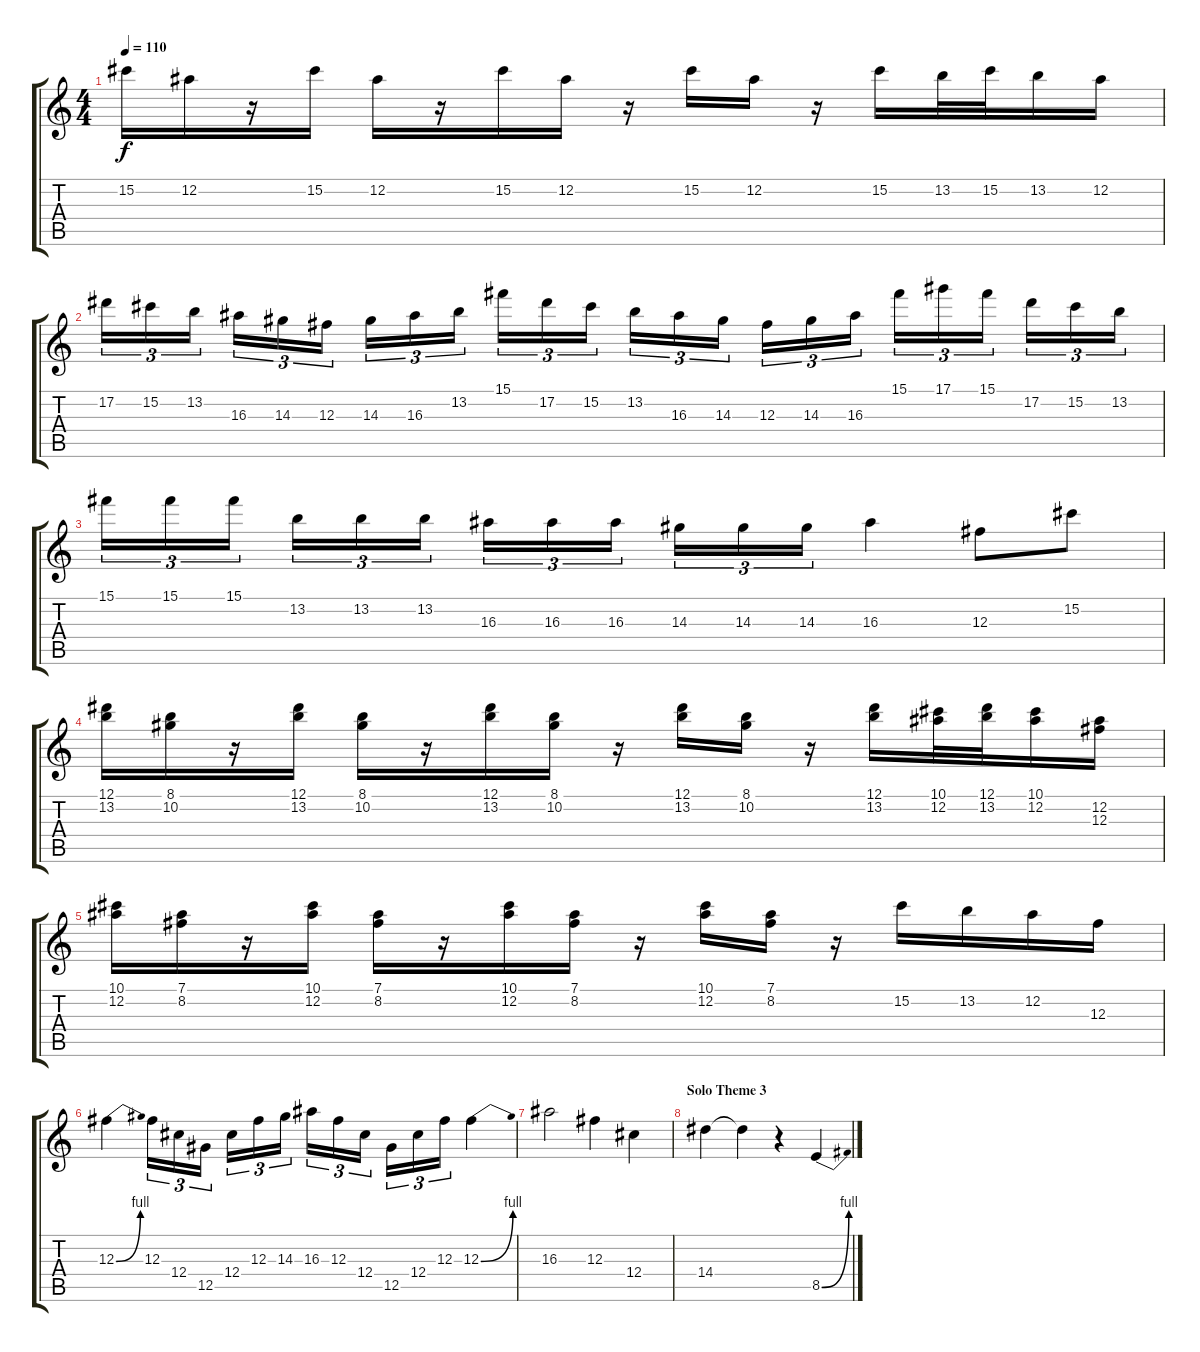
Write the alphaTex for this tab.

\track "" {instrument distortionguitar}
\staff {score tabs}
\tuning (Eb4 Bb3 Gb3 Db3 Ab2 Eb2) {hide}
\ts (4 4)
\tempo 110
\clef g2
\ks c
15.2.16{dy f} 12.2.16 r.16 15.2.16 12.2.16 r.16 15.2.16 12.2.16 r.16 15.2.16 12.2.16 r.16 15.2.16 13.2.32 15.2.32 13.2.16 12.2.16 |
17.2.16{tu (3 2)} 15.2.16{tu (3 2)} 13.2.16{tu (3 2)} 16.3.16{tu (3 2)} 14.3.16{tu (3 2)} 12.3.16{tu (3 2)} 14.3.16{tu (3 2)} 16.3.16{tu (3 2)} 13.2.16{tu (3 2)} 15.1.16{tu (3 2)} 17.2.16{tu (3 2)} 15.2.16{tu (3 2)} 13.2.16{tu (3 2)} 16.3.16{tu (3 2)} 14.3.16{tu (3 2)} 12.3.16{tu (3 2)} 14.3.16{tu (3 2)} 16.3.16{tu (3 2)} 15.1.16{tu (3 2)} 17.1.16{tu (3 2)} 15.1.16{tu (3 2)} 17.2.16{tu (3 2)} 15.2.16{tu (3 2)} 13.2.16{tu (3 2)} |
15.1.16{tu (3 2)} 15.1.16{tu (3 2)} 15.1.16{tu (3 2)} 13.2.16{tu (3 2)} 13.2.16{tu (3 2)} 13.2.16{tu (3 2)} 16.3.16{tu (3 2)} 16.3.16{tu (3 2)} 16.3.16{tu (3 2)} 14.3.16{tu (3 2)} 14.3.16{tu (3 2)} 14.3.16{tu (3 2)} 16.3.4 12.3.8 15.2.8 |
(12.1 13.2).16 (8.1 10.2).16 r.16 (12.1 13.2).16 (8.1 10.2).16 r.16 (12.1 13.2).16 (8.1 10.2).16 r.16 (12.1 13.2).16 (8.1 10.2).16 r.16 (12.1 13.2).16 (10.1 12.2).32 (12.1 13.2).32 (10.1 12.2).16 (12.2 12.3).16 |
(10.1 12.2).16 (7.1 8.2).16 r.16 (10.1 12.2).16 (7.1 8.2).16 r.16 (10.1 12.2).16 (7.1 8.2).16 r.16 (10.1 12.2).16 (7.1 8.2).16 r.16 15.2.16 13.2.16 12.2.16 12.3.16 |
12.3{be (bend 0 0 60 4)}.4 12.3.16{tu (3 2)} 12.4.16{tu (3 2)} 12.5.16{tu (3 2)} 12.4.16{tu (3 2)} 12.3.16{tu (3 2)} 14.3.16{tu (3 2)} 16.3.16{tu (3 2)} 12.3.16{tu (3 2)} 12.4.16{tu (3 2)} 12.5.16{tu (3 2)} 12.4.16{tu (3 2)} 12.3.16{tu (3 2)} 12.3{be (bend 0 0 60 4)}.4 |
16.3.2 12.3.4 12.4.4 |
\section ("" "Solo Theme 3")
14.4.4 14.4{t}.4 r.4 8.5{be (bend 0 0 60 4)}.4
